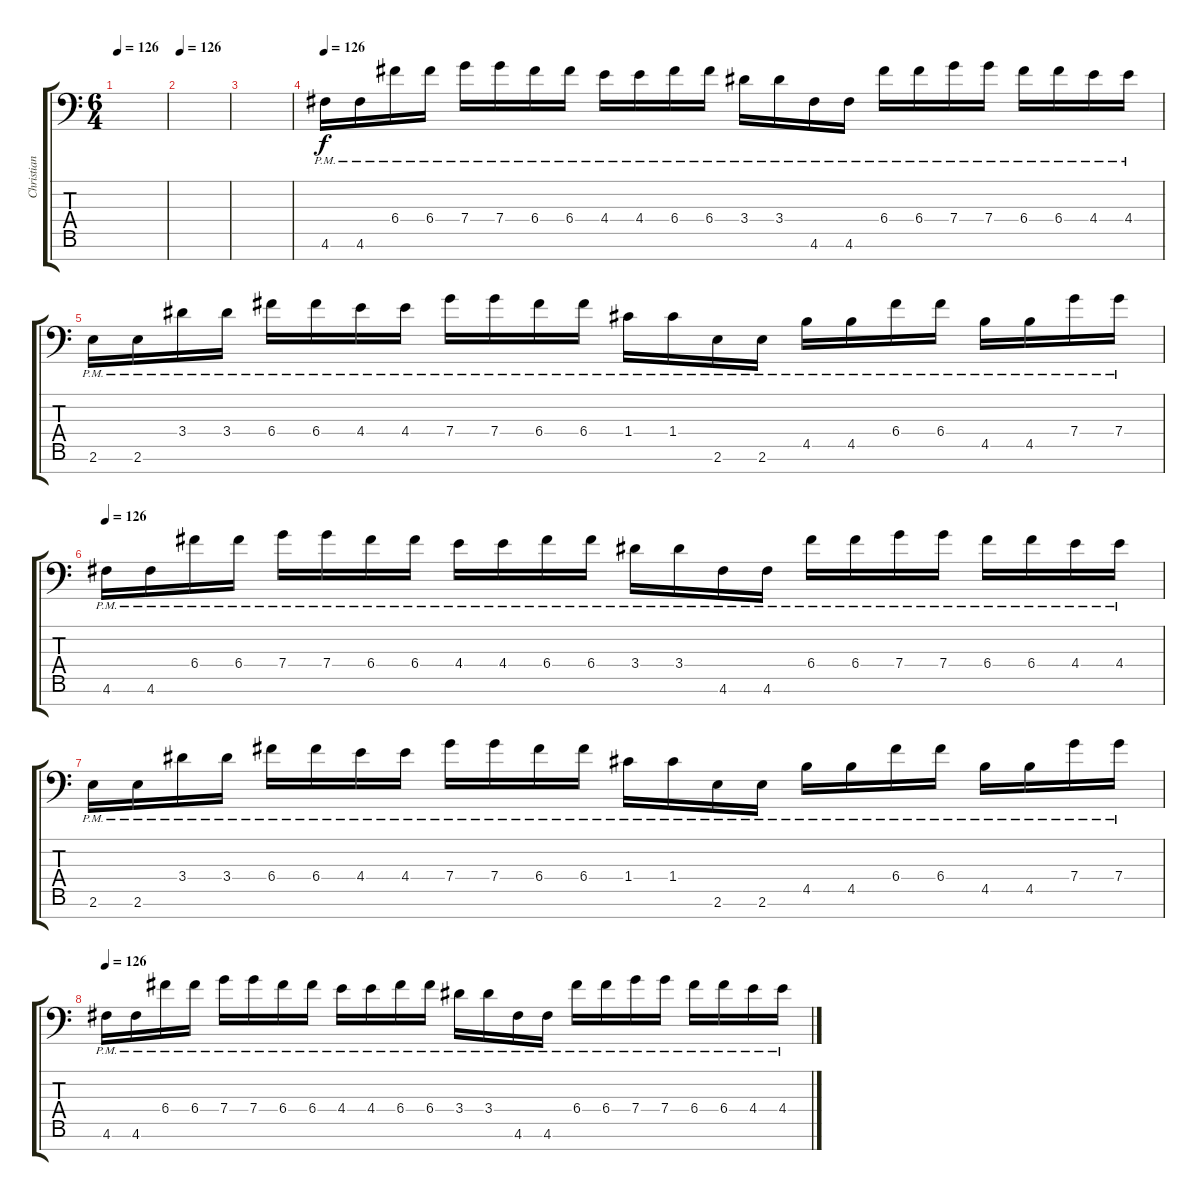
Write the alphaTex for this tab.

\track ("Christian Muenzner" "Christian ") {instrument distortionguitar}
\staff {score tabs}
\tuning (D4 A3 F3 C3 G2 D2 A1) {hide}
\ts (6 4)
\tempo 126
\clef f4
\ks c
|
\tempo 126
|
|
\tempo 126
4.6{pm}.16{volume 7} 4.6{pm}.16 6.4{pm}.16 6.4{pm}.16 7.4{pm}.16 7.4{pm}.16 6.4{pm}.16 6.4{pm}.16 4.4{pm}.16 4.4{pm}.16 6.4{pm}.16 6.4{pm}.16 3.4{pm}.16 3.4{pm}.16 4.6{pm}.16 4.6{pm}.16 6.4{pm}.16 6.4{pm}.16 7.4{pm}.16 7.4{pm}.16 6.4{pm}.16 6.4{pm}.16 4.4{pm}.16 4.4{pm}.16 |
2.6{pm}.16 2.6{pm}.16 3.4{pm}.16 3.4{pm}.16 6.4{pm}.16 6.4{pm}.16 4.4{pm}.16 4.4{pm}.16 7.4{pm}.16 7.4{pm}.16 6.4{pm}.16 6.4{pm}.16 1.4{pm}.16 1.4{pm}.16 2.6{pm}.16 2.6{pm}.16 4.5{pm}.16 4.5{pm}.16 6.4{pm}.16 6.4{pm}.16 4.5{pm}.16 4.5{pm}.16 7.4{pm}.16 7.4{pm}.16 |
\tempo 126
4.6{pm}.16 4.6{pm}.16 6.4{pm}.16 6.4{pm}.16 7.4{pm}.16 7.4{pm}.16 6.4{pm}.16 6.4{pm}.16 4.4{pm}.16 4.4{pm}.16 6.4{pm}.16 6.4{pm}.16 3.4{pm}.16 3.4{pm}.16 4.6{pm}.16 4.6{pm}.16 6.4{pm}.16 6.4{pm}.16 7.4{pm}.16 7.4{pm}.16 6.4{pm}.16 6.4{pm}.16 4.4{pm}.16 4.4{pm}.16 |
2.6{pm}.16 2.6{pm}.16 3.4{pm}.16 3.4{pm}.16 6.4{pm}.16 6.4{pm}.16 4.4{pm}.16 4.4{pm}.16 7.4{pm}.16 7.4{pm}.16 6.4{pm}.16 6.4{pm}.16 1.4{pm}.16 1.4{pm}.16 2.6{pm}.16 2.6{pm}.16 4.5{pm}.16 4.5{pm}.16 6.4{pm}.16 6.4{pm}.16 4.5{pm}.16 4.5{pm}.16 7.4{pm}.16 7.4{pm}.16 |
\tempo 126
4.6{pm}.16 4.6{pm}.16 6.4{pm}.16 6.4{pm}.16 7.4{pm}.16 7.4{pm}.16 6.4{pm}.16 6.4{pm}.16 4.4{pm}.16 4.4{pm}.16 6.4{pm}.16 6.4{pm}.16 3.4{pm}.16 3.4{pm}.16 4.6{pm}.16 4.6{pm}.16 6.4{pm}.16 6.4{pm}.16 7.4{pm}.16 7.4{pm}.16 6.4{pm}.16 6.4{pm}.16 4.4{pm}.16 4.4{pm}.16
